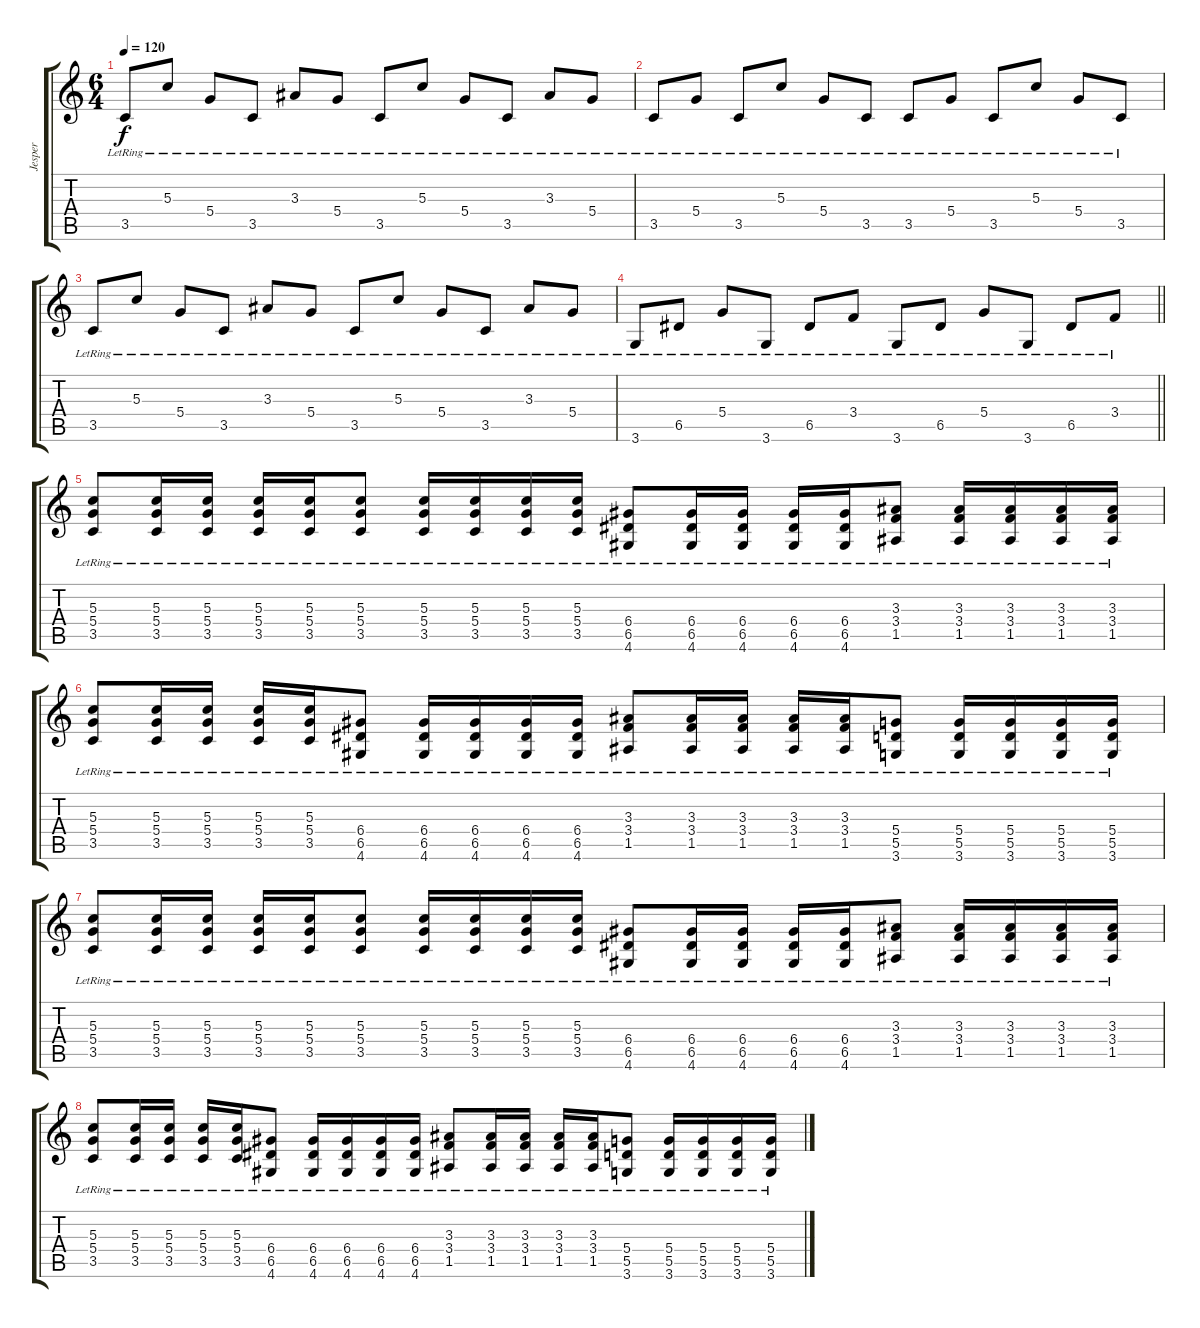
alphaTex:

\track ("Jesper" "Jesper") {instrument acousticguitarsteel}
\staff {score tabs}
\tuning (E4 B3 G3 D3 A2 E2) {hide}
\ts (6 4)
\tempo 120
\clef g2
\ks c
3.5{lr}.8{dy f} 5.3{lr}.8 5.4{lr}.8 3.5{lr}.8 3.3{lr}.8 5.4{lr}.8 3.5{lr}.8 5.3{lr}.8 5.4{lr}.8 3.5{lr}.8 3.3{lr}.8 5.4{lr}.8 |
3.5{lr}.8 5.4{lr}.8 3.5{lr}.8 5.3{lr}.8 5.4{lr}.8 3.5{lr}.8 3.5{lr}.8 5.4{lr}.8 3.5{lr}.8 5.3{lr}.8 5.4{lr}.8 3.5{lr}.8 |
3.5{lr}.8 5.3{lr}.8 5.4{lr}.8 3.5{lr}.8 3.3{lr}.8 5.4{lr}.8 3.5{lr}.8 5.3{lr}.8 5.4{lr}.8 3.5{lr}.8 3.3{lr}.8 5.4{lr}.8 |
\barLineRight lightlight
3.6{lr}.8 6.5{lr}.8 5.4{lr}.8 3.6{lr}.8 6.5{lr}.8 3.4{lr}.8 3.6{lr}.8 6.5{lr}.8 5.4{lr}.8 3.6{lr}.8 6.5{lr}.8 3.4{lr}.8 |
(5.3{lr} 5.4{lr} 3.5{lr}).8 (5.3{lr} 5.4{lr} 3.5{lr}).16 (5.3{lr} 5.4{lr} 3.5{lr}).16 (5.3{lr} 5.4{lr} 3.5{lr}).16 (5.3{lr} 5.4{lr} 3.5{lr}).16 (5.3{lr} 5.4{lr} 3.5{lr}).8 (5.3{lr} 5.4{lr} 3.5{lr}).16 (5.3{lr} 5.4{lr} 3.5{lr}).16 (5.3{lr} 5.4{lr} 3.5{lr}).16 (5.3{lr} 5.4{lr} 3.5{lr}).16 (6.4{lr} 6.5{lr} 4.6{lr}).8 (6.4{lr} 6.5{lr} 4.6{lr}).16 (6.4{lr} 6.5{lr} 4.6{lr}).16 (6.4{lr} 6.5{lr} 4.6{lr}).16 (6.4{lr} 6.5{lr} 4.6{lr}).16 (3.3{lr} 3.4{lr} 1.5{lr}).8 (3.3{lr} 3.4{lr} 1.5{lr}).16 (3.3{lr} 3.4{lr} 1.5{lr}).16 (3.3{lr} 3.4{lr} 1.5{lr}).16 (3.3{lr} 3.4{lr} 1.5{lr}).16 |
(5.3{lr} 5.4 3.5{lr}).8 (5.3{lr} 5.4 3.5{lr}).16 (5.3{lr} 5.4 3.5{lr}).16 (5.3{lr} 5.4 3.5{lr}).16 (5.3{lr} 5.4 3.5{lr}).16 (6.4{lr} 6.5 4.6{lr}).8 (6.4{lr} 6.5 4.6{lr}).16 (6.4{lr} 6.5 4.6{lr}).16 (6.4{lr} 6.5 4.6{lr}).16 (6.4{lr} 6.5 4.6{lr}).16 (3.3{lr} 3.4{lr} 1.5{lr}).8 (3.3{lr} 3.4{lr} 1.5{lr}).16 (3.3{lr} 3.4{lr} 1.5{lr}).16 (3.3{lr} 3.4{lr} 1.5{lr}).16 (3.3{lr} 3.4{lr} 1.5{lr}).16 (5.4{lr} 5.5 3.6{lr}).8 (5.4{lr} 5.5 3.6{lr}).16 (5.4{lr} 5.5 3.6{lr}).16 (5.4{lr} 5.5 3.6{lr}).16 (5.4{lr} 5.5 3.6{lr}).16 |
(5.3{lr} 5.4{lr} 3.5{lr}).8 (5.3{lr} 5.4{lr} 3.5{lr}).16 (5.3{lr} 5.4{lr} 3.5{lr}).16 (5.3{lr} 5.4{lr} 3.5{lr}).16 (5.3{lr} 5.4{lr} 3.5{lr}).16 (5.3{lr} 5.4{lr} 3.5{lr}).8 (5.3{lr} 5.4{lr} 3.5{lr}).16 (5.3{lr} 5.4{lr} 3.5{lr}).16 (5.3{lr} 5.4{lr} 3.5{lr}).16 (5.3{lr} 5.4{lr} 3.5{lr}).16 (6.4{lr} 6.5{lr} 4.6{lr}).8 (6.4{lr} 6.5{lr} 4.6{lr}).16 (6.4{lr} 6.5{lr} 4.6{lr}).16 (6.4{lr} 6.5{lr} 4.6{lr}).16 (6.4{lr} 6.5{lr} 4.6{lr}).16 (3.3{lr} 3.4{lr} 1.5{lr}).8 (3.3{lr} 3.4{lr} 1.5{lr}).16 (3.3{lr} 3.4{lr} 1.5{lr}).16 (3.3{lr} 3.4{lr} 1.5{lr}).16 (3.3{lr} 3.4{lr} 1.5{lr}).16 |
(5.3{lr} 5.4 3.5{lr}).8 (5.3{lr} 5.4 3.5{lr}).16 (5.3{lr} 5.4 3.5{lr}).16 (5.3{lr} 5.4 3.5{lr}).16 (5.3{lr} 5.4 3.5{lr}).16 (6.4{lr} 6.5 4.6{lr}).8 (6.4{lr} 6.5 4.6{lr}).16 (6.4{lr} 6.5 4.6{lr}).16 (6.4{lr} 6.5 4.6{lr}).16 (6.4{lr} 6.5 4.6{lr}).16 (3.3{lr} 3.4{lr} 1.5{lr}).8 (3.3{lr} 3.4{lr} 1.5{lr}).16 (3.3{lr} 3.4{lr} 1.5{lr}).16 (3.3{lr} 3.4{lr} 1.5{lr}).16 (3.3{lr} 3.4{lr} 1.5{lr}).16 (5.4{lr} 5.5 3.6{lr}).8 (5.4{lr} 5.5 3.6{lr}).16 (5.4{lr} 5.5 3.6{lr}).16 (5.4{lr} 5.5 3.6{lr}).16 (5.4{lr} 5.5 3.6{lr}).16
